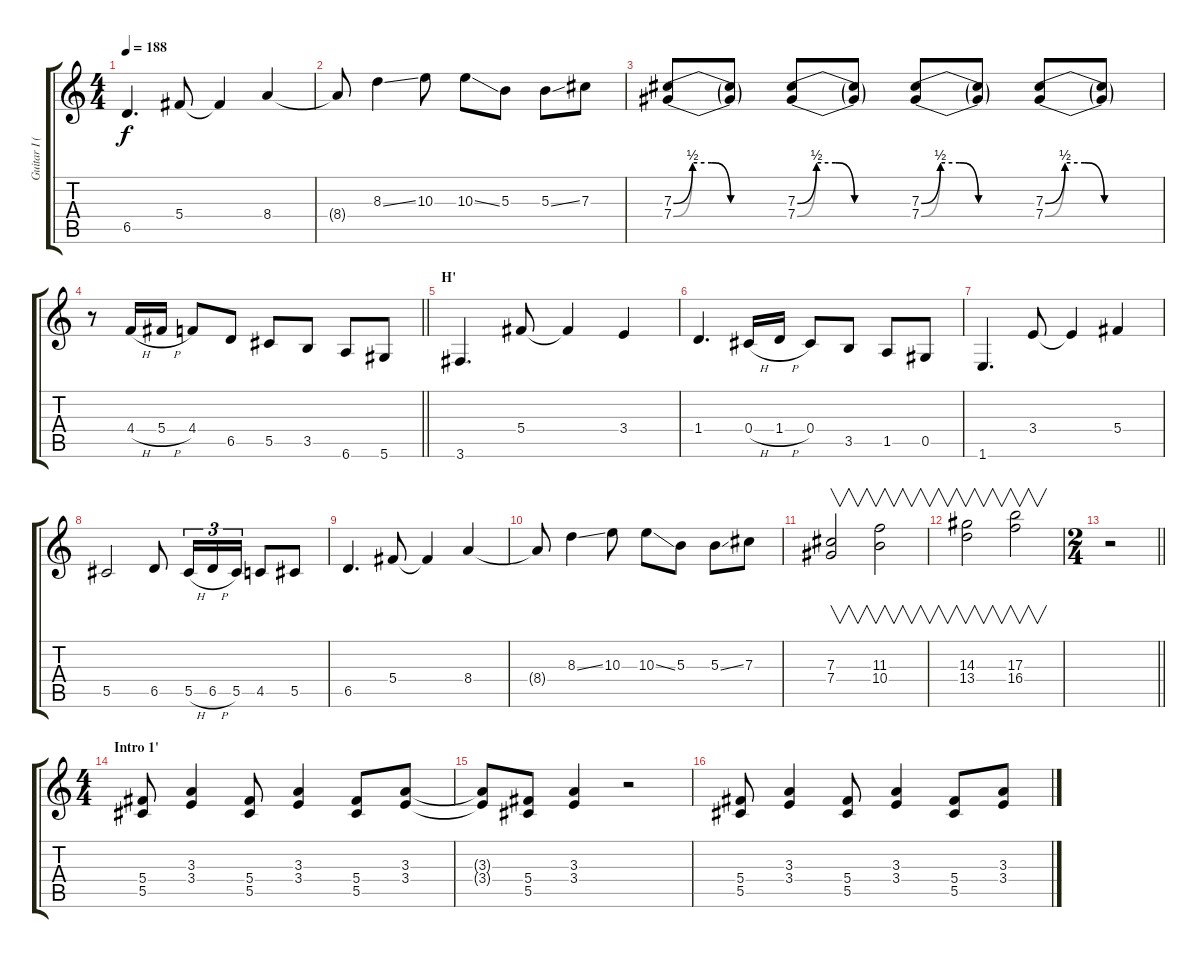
\track ("Guitar I (Sakito)" "Guitar I (") {instrument overdrivenguitar}
\staff {score tabs}
\tuning (Eb4 Bb3 Gb3 Db3 Ab2 Eb2) {hide}
\ts (4 4)
\tempo 188
\clef g2
\ks c
6.5.4{d dy f} 5.4.8 5.4{t}.4 8.4.4 |
8.4{t}.8 8.3{ss}.4 10.3.8 10.3{ss}.8 5.3.8 5.3{ss}.8 7.3.8 |
(7.3{be (custom 0 0 10 2 20 2 30 0 60 0)} 7.4{be (custom 0 0 10 2 20 2 30 0 60 0)}).8 (7.3{t} 7.4{t}).8 (7.3{be (custom 0 0 10 2 20 2 30 0 60 0)} 7.4{be (custom 0 0 10 2 20 2 30 0 60 0)}).8 (7.3{t} 7.4{t}).8 (7.3{be (custom 0 0 10 2 20 2 30 0 60 0)} 7.4{be (custom 0 0 10 2 20 2 30 0 60 0)}).8 (7.3{t} 7.4{t}).8 (7.3{be (custom 0 0 10 2 20 2 30 0 60 0)} 7.4{be (custom 0 0 10 2 20 2 30 0 60 0)}).8 (7.3{t} 7.4{t}).8 |
\barLineRight lightlight
r.8 4.4{h}.16 5.4{h}.16 4.4.8 6.5.8 5.5.8 3.5.8 6.6.8 5.6.8 |
\section ("" "H'")
3.6.4{d} 5.4.8 5.4{t}.4 3.4.4 |
1.4.4{d} 0.4{h}.16 1.4{h}.16 0.4.8 3.5.8 1.5.8 0.5.8 |
1.6.4{d} 3.4.8 3.4{t}.4 5.4.4 |
5.5.2 6.5.8 5.5{h}.16{tu (3 2)} 6.5{h}.16{tu (3 2)} 5.5.16{tu (3 2)} 4.5.8 5.5.8 |
6.5.4{d} 5.4.8 5.4{t}.4 8.4.4 |
8.4{t}.8 8.3{ss}.4 10.3.8 10.3{ss}.8 5.3.8 5.3{ss}.8 7.3.8 |
(7.3 7.4).2{v} (11.3 10.4).2{v} |
(14.3 13.4).2{v} (17.3 16.4).2{v} |
\ts (2 4)
\barLineRight lightlight
r.2 |
\ts (4 4)
\section ("" "Intro 1'")
(5.4 5.5).8 (3.3 3.4).4 (5.4 5.5).8 (3.3 3.4).4 (5.4 5.5).8 (3.3 3.4).8 |
(3.3{t} 3.4{t}).8 (5.4 5.5).8 (3.3 3.4).4 r.2 |
(5.4 5.5).8 (3.3 3.4).4 (5.4 5.5).8 (3.3 3.4).4 (5.4 5.5).8 (3.3 3.4).8
